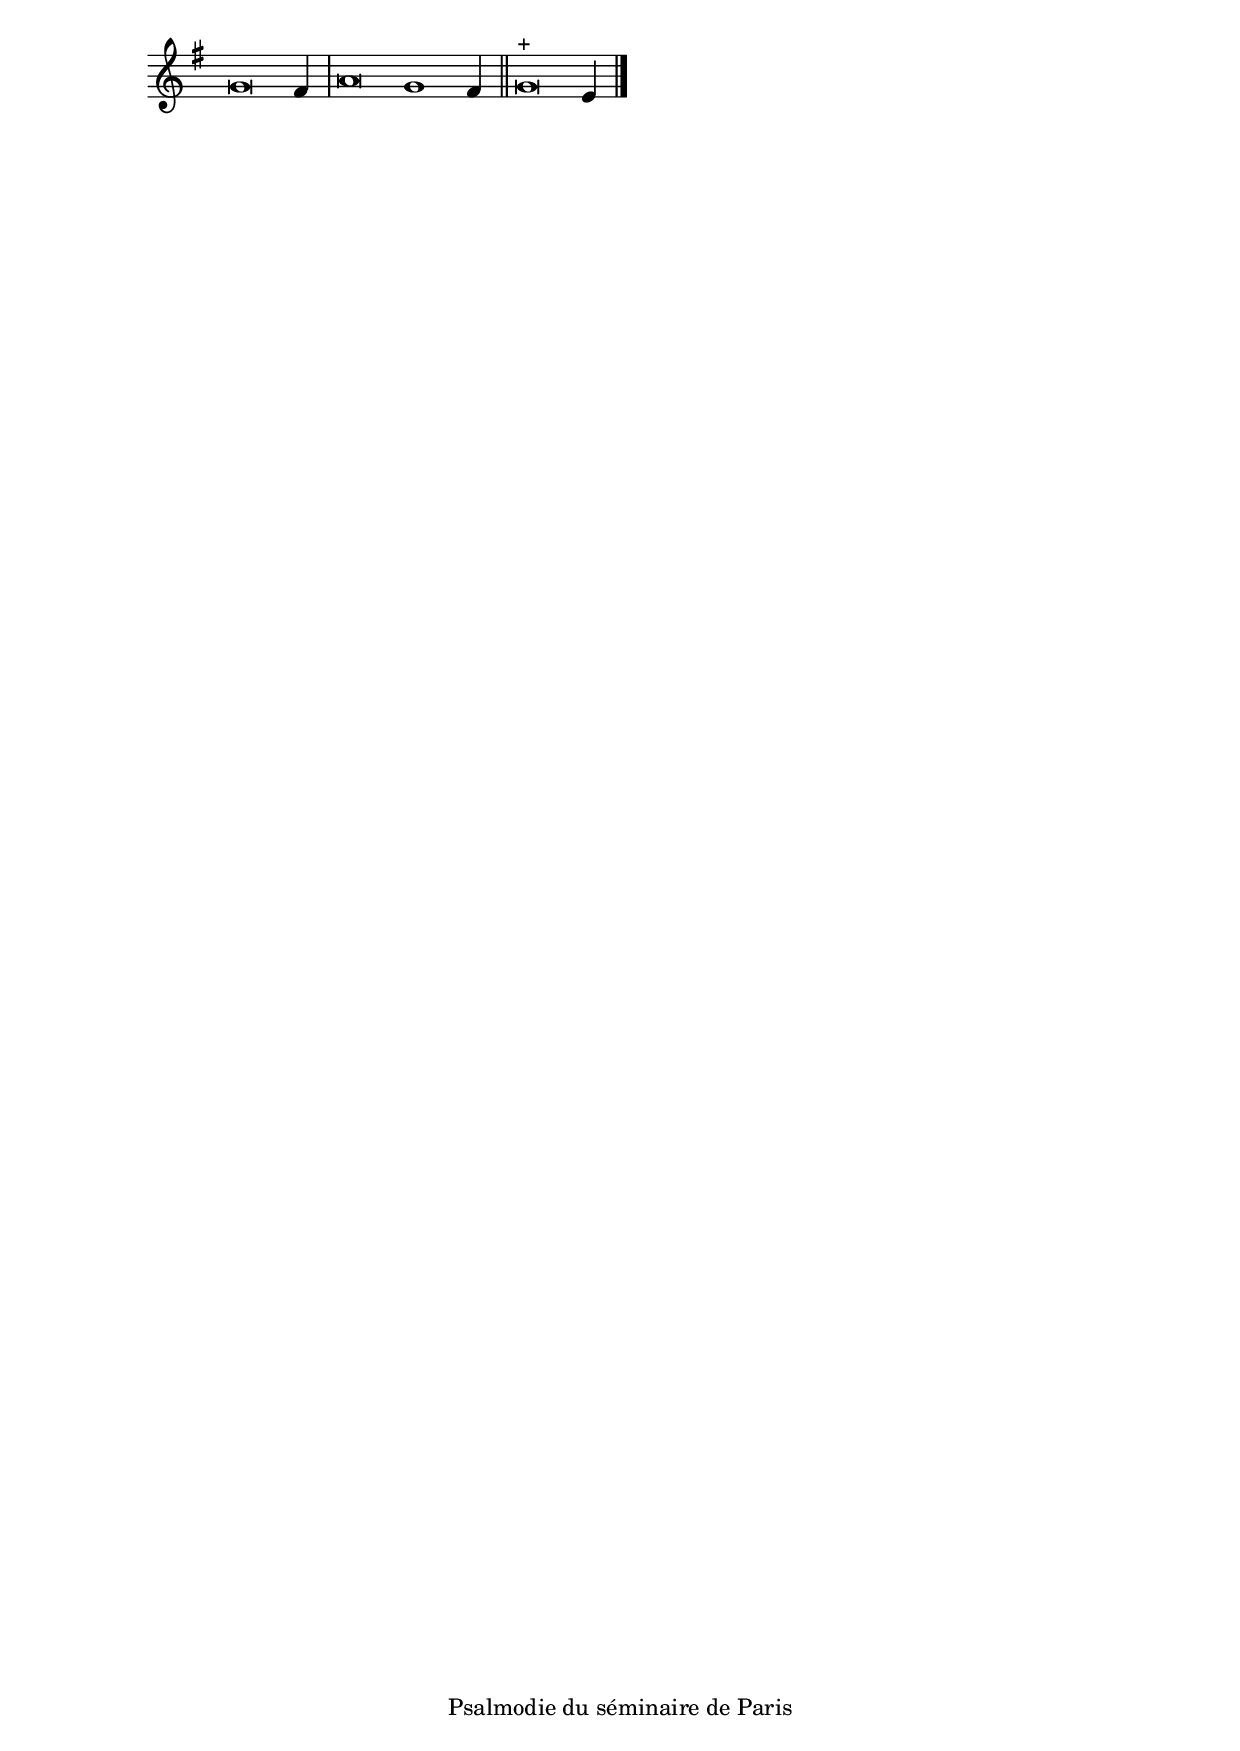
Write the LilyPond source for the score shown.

\version "2.20.0"
\language "italiano"

stemOff = \hide Staff.Stem
stemOn  = \undo \stemOff

\header {
  %title = "Cantique de l'Ancien Testament 34"
  %tagline = ##f
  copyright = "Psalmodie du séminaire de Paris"
}

\score {
  \new Staff \with { \remove "Time_signature_engraver" }
  \relative
  {
    \key sol \major
    \cadenzaOn
    \stemOff sol'\breve \stemOn fad4
    \bar "|"
    \stemOff la\breve sol1 \stemOn fad4
    \bar "||"
    \stemOff sol\breve^\markup{ + } \stemOn mi4
    \bar "|."
  }
}